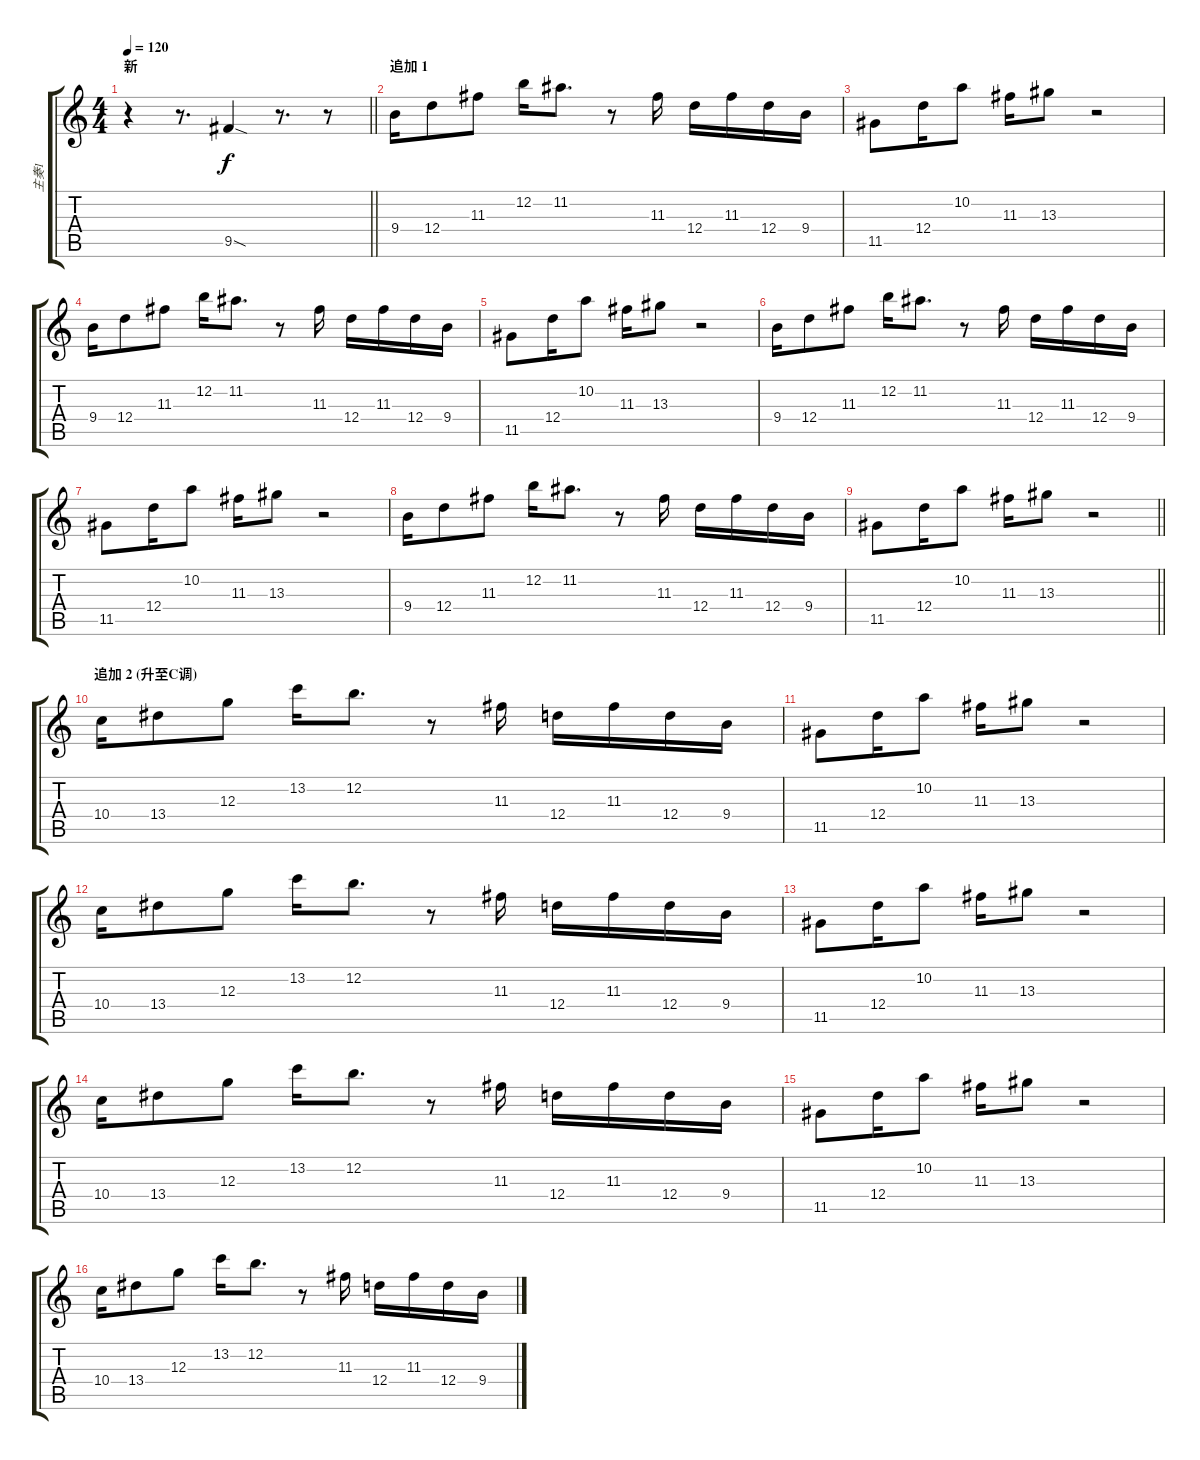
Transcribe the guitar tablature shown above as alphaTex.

\track ("主奏1" "主奏1") {instrument overdrivenguitar}
\staff {score tabs}
\tuning (E4 B3 G3 D3 A2 E2) {hide}
\ts (4 4)
\section ("" "新")
\tempo 120
\clef g2
\barLineRight lightlight
\ks c
r.4{dy f} r.8{d} 9.5{sod}.4 r.8{d} r.8 |
\section ("" "追加 1")
9.4.16 12.4.8 11.3.8 12.2.16 11.2.8{d} r.8 11.3.16 12.4.16 11.3.16 12.4.16 9.4.16 |
11.5.8 12.4.16 10.2.8 11.3.16 13.3.8 r.2 |
9.4.16 12.4.8 11.3.8 12.2.16 11.2.8{d} r.8 11.3.16 12.4.16 11.3.16 12.4.16 9.4.16 |
11.5.8 12.4.16 10.2.8 11.3.16 13.3.8 r.2 |
9.4.16 12.4.8 11.3.8 12.2.16 11.2.8{d} r.8 11.3.16 12.4.16 11.3.16 12.4.16 9.4.16 |
11.5.8 12.4.16 10.2.8 11.3.16 13.3.8 r.2 |
9.4.16 12.4.8 11.3.8 12.2.16 11.2.8{d} r.8 11.3.16 12.4.16 11.3.16 12.4.16 9.4.16 |
\barLineRight lightlight
11.5.8 12.4.16 10.2.8 11.3.16 13.3.8 r.2 |
\section ("" "追加 2 (升至C调)")
10.4.16 13.4.8 12.3.8 13.2.16 12.2.8{d} r.8 11.3.16 12.4.16 11.3.16 12.4.16 9.4.16 |
11.5.8 12.4.16 10.2.8 11.3.16 13.3.8 r.2 |
10.4.16 13.4.8 12.3.8 13.2.16 12.2.8{d} r.8 11.3.16 12.4.16 11.3.16 12.4.16 9.4.16 |
11.5.8 12.4.16 10.2.8 11.3.16 13.3.8 r.2 |
10.4.16 13.4.8 12.3.8 13.2.16 12.2.8{d} r.8 11.3.16 12.4.16 11.3.16 12.4.16 9.4.16 |
11.5.8 12.4.16 10.2.8 11.3.16 13.3.8 r.2 |
10.4.16 13.4.8 12.3.8 13.2.16 12.2.8{d} r.8 11.3.16 12.4.16 11.3.16 12.4.16 9.4.16
